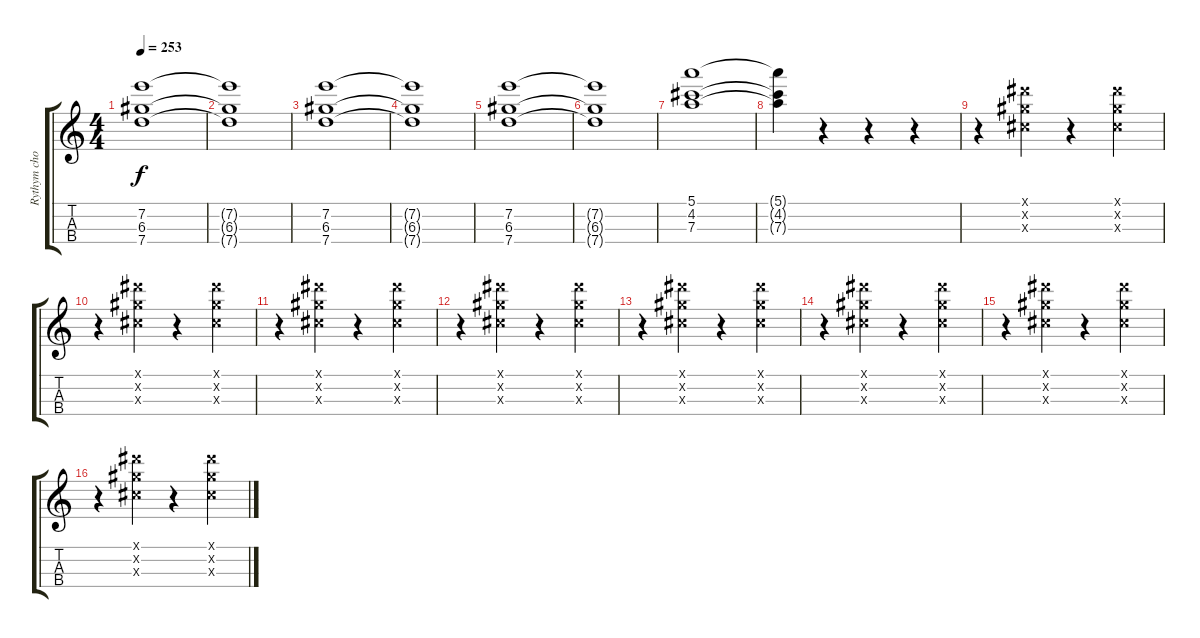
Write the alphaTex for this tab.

\track ("Rythym chop-mandolin" "Rythym cho") {instrument banjo}
\staff {score tabs}
\tuning (E5 A4 D4 G3) {hide}
\displaytranspose 12
\ts (4 4)
\tempo 253
\clef g2
\ks c
(7.2 6.3 7.4).1{dy f instrument banjo} |
(7.2{t} 6.3{t} 7.4{t}).1 |
(7.2 6.3 7.4).1 |
(7.2{t} 6.3{t} 7.4{t}).1 |
(7.2 6.3 7.4).1 |
(7.2{t} 6.3{t} 7.4{t}).1 |
(5.1 4.2 7.3).1 |
(5.1{t} 4.2{t} 7.3{t}).4 r.4 r.4 r.4 |
r.4 (-1.1{x} -1.2{x} -1.3{x}).4 r.4 (-1.1{x} -1.2{x} -1.3{x}).4 |
r.4 (-1.1{x} -1.2{x} -1.3{x}).4 r.4 (-1.1{x} -1.2{x} -1.3{x}).4 |
r.4 (-1.1{x} -1.2{x} -1.3{x}).4 r.4 (-1.1{x} -1.2{x} -1.3{x}).4 |
r.4 (-1.1{x} -1.2{x} -1.3{x}).4 r.4 (-1.1{x} -1.2{x} -1.3{x}).4 |
r.4 (-1.1{x} -1.2{x} -1.3{x}).4 r.4 (-1.1{x} -1.2{x} -1.3{x}).4 |
r.4 (-1.1{x} -1.2{x} -1.3{x}).4 r.4 (-1.1{x} -1.2{x} -1.3{x}).4 |
r.4 (-1.1{x} -1.2{x} -1.3{x}).4 r.4 (-1.1{x} -1.2{x} -1.3{x}).4 |
r.4 (-1.1{x} -1.2{x} -1.3{x}).4 r.4 (-1.1{x} -1.2{x} -1.3{x}).4
